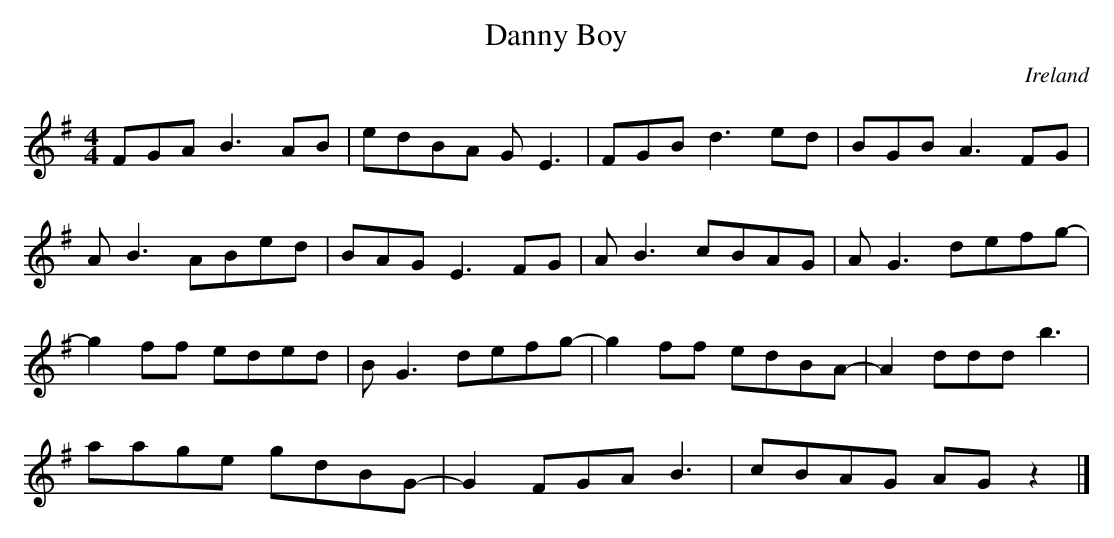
X:1
T:Danny Boy
O:Ireland
M:4/4
L:1/8
K:G
FGAB3AB | edBA GE3 | FGBd3ed | BGBA3FG |
AB3ABed | BAGE3FG | AB3cBAG | AG3defg-|
g2ff eded | BG3 defg-| g2 ff edBA-| A2dddb3 |
aage gdBG-| G2FGAB3 | cBAG AG z2 |]
